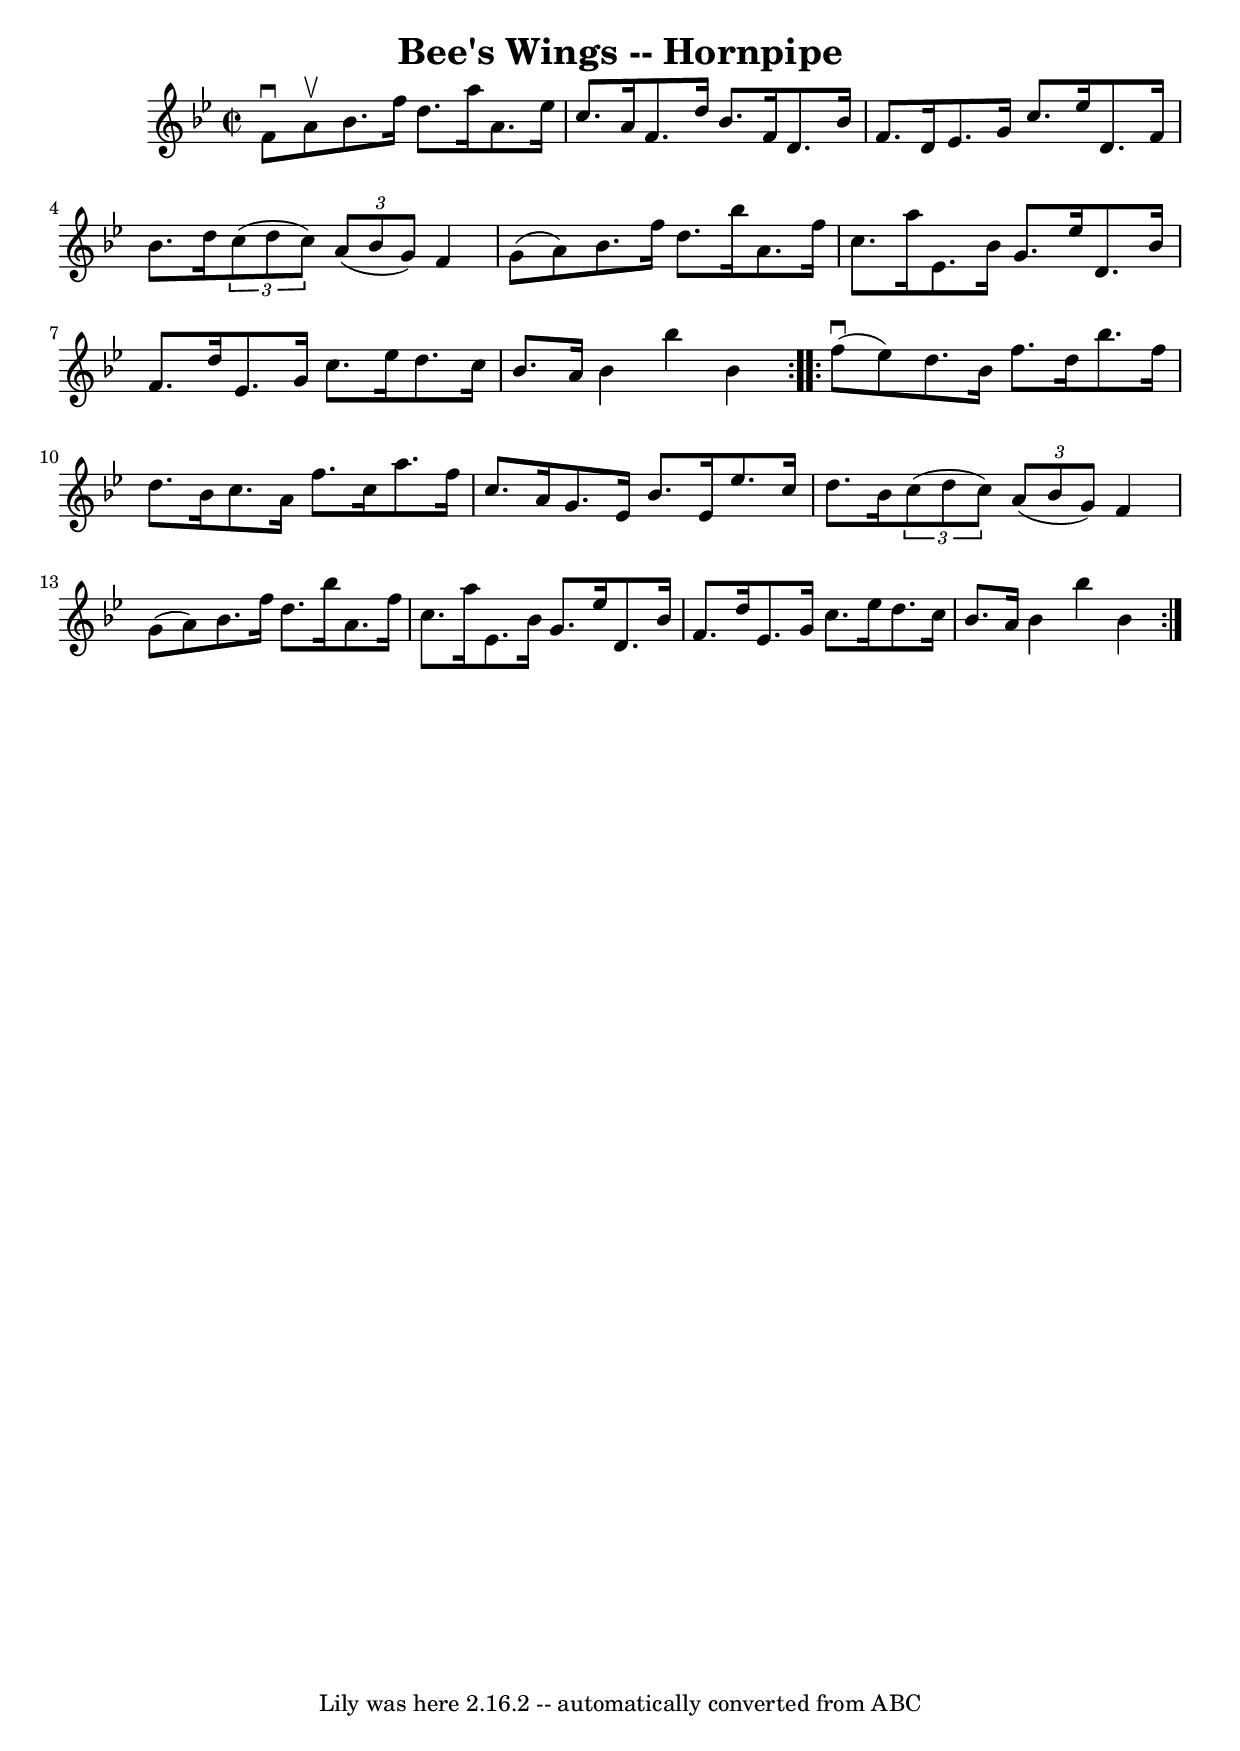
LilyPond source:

\version "2.7.40"
\include "Mammoth.ily"
\header {
	book = "Cole's 1000 Fiddle Tunes"
	crossRefNumber = "1"
	footnotes = ""
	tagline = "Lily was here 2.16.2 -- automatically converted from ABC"
	title = "Bee's Wings -- Hornpipe"
}
voicedefault =  {
\set Score.defaultBarType = "empty"

\repeat volta 2 {
\override Staff.TimeSignature #'style = #'C
 \time 2/2 \key bes \major f'8^\downbow a'8^\upbow |
 bes'8.    
f''16 d''8. a''16 a'8. ees''16 c''8. a'16  |
 f'8.    
d''16 bes'8. f'16 d'8. bes'16 f'8. d'16  |
 ees'8.  
 g'16 c''8. ees''16 d'8. f'16 bes'8. d''16  |
   
\times 2/3 { c''8 (d''8 c''8) }   \times 2/3 { a'8 (bes'8    
g'8) } f'4 g'8 (a'8) |
 bes'8. f''16 d''8.    
bes''16 a'8. f''16 c''8. a''16  |
 ees'8. bes'16 g'8. 
 ees''16 d'8. bes'16 f'8. d''16  |
 ees'8. g'16    
c''8. ees''16 d''8. c''16 bes'8. a'16  |
 bes'4    
bes''4 bes'4  }     \repeat volta 2 { f''8 (^\downbow ees''8) 
|
 d''8. bes'16 f''8. d''16 bes''8. f''16 d''8.    
bes'16  |
 c''8. a'16 f''8. c''16 a''8. f''16 c''8.   
 a'16  |
 g'8. ees'16 bes'8. ees'16 ees''8. c''16    
d''8. bes'16  |
   \times 2/3 { c''8 (d''8 c''8) }   
\times 2/3 { a'8 (bes'8 g'8) } f'4 g'8 (a'8) |
     
bes'8. f''16 d''8. bes''16 a'8. f''16 c''8. a''16  
|
 ees'8. bes'16 g'8. ees''16 d'8. bes'16 f'8.    
d''16  |
 ees'8. g'16 c''8. ees''16 d''8. c''16    
bes'8. a'16  |
 bes'4 bes''4 bes'4  }   
}

\score{
    <<

	\context Staff="default"
	{
	    \voicedefault 
	}

    >>
	\layout {
	}
	\midi {}
}
